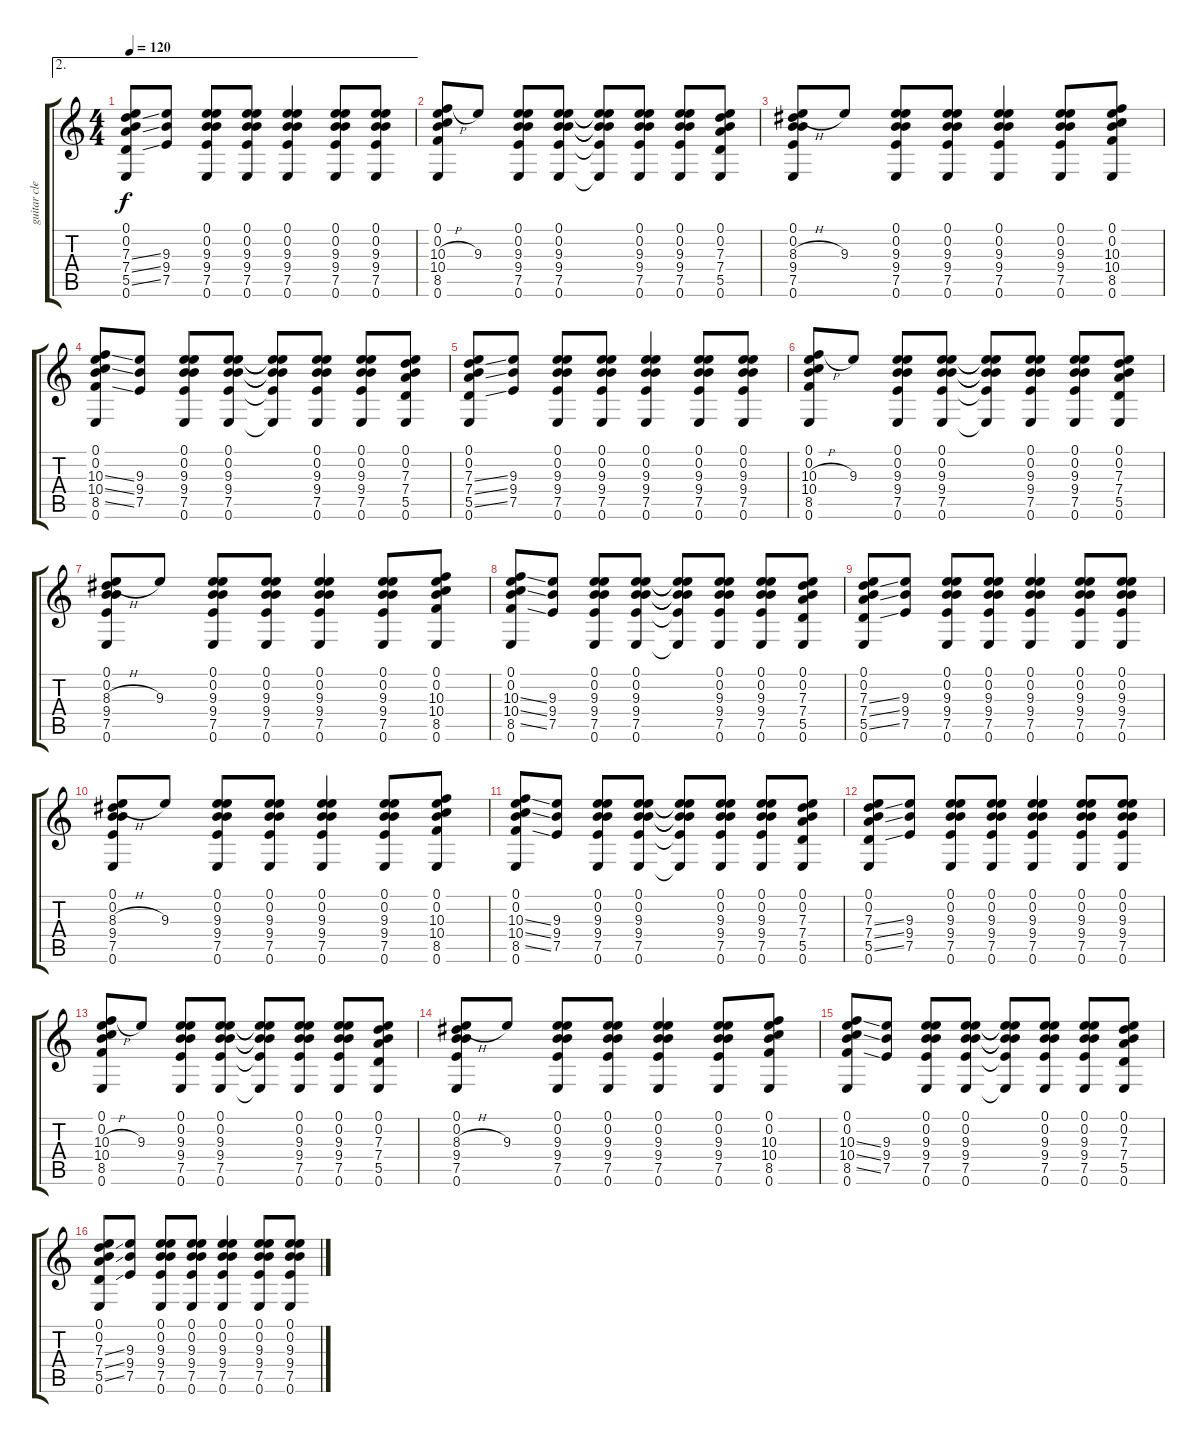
\track ("guitar clean" "guitar cle") {instrument electricguitarclean}
\staff {score tabs}
\tuning (E4 B3 G3 D3 A2 E2) {hide}
\ae 2
\ts (4 4)
\tempo 120
\clef g2
\ks c
(0.1 0.2 7.3{ss} 7.4{ss} 5.5{ss} 0.6).8{dy f} (9.3 9.4 7.5).8 (0.1 0.2 9.3 9.4 7.5 0.6).8 (0.1 0.2 9.3 9.4 7.5 0.6).8 (0.1 0.2 9.3 9.4 7.5 0.6).4 (0.1 0.2 9.3 9.4 7.5 0.6).8 (0.1 0.2 9.3 9.4 7.5 0.6).8 |
(0.1 0.2 10.3{h} 10.4 8.5 0.6).8 9.3.8 (0.1 0.2 9.3 9.4 7.5 0.6).8 (0.1 0.2 9.3 9.4 7.5 0.6).8 (0.1{t} 0.2{t} 9.3{t} 9.4{t} 7.5{t} 0.6{t}).8 (0.1 0.2 9.3 9.4 7.5 0.6).8 (0.1 0.2 9.3 9.4 7.5 0.6).8 (0.1 0.2 7.3 7.4 5.5 0.6).8 |
(0.1 0.2 8.3{h} 9.4 7.5 0.6).8 9.3.8 (0.1 0.2 9.3 9.4 7.5 0.6).8 (0.1 0.2 9.3 9.4 7.5 0.6).8 (0.1 0.2 9.3 9.4 7.5 0.6).4 (0.1 0.2 9.3 9.4 7.5 0.6).8 (0.1 0.2 10.3 10.4 8.5 0.6).8 |
(0.1 0.2 10.3{ss} 10.4{ss} 8.5{ss} 0.6).8 (9.3 9.4 7.5).8 (0.1 0.2 9.3 9.4 7.5 0.6).8 (0.1 0.2 9.3 9.4 7.5 0.6).8 (0.1{t} 0.2{t} 9.3{t} 9.4{t} 7.5{t} 0.6{t}).8 (0.1 0.2 9.3 9.4 7.5 0.6).8 (0.1 0.2 9.3 9.4 7.5 0.6).8 (0.1 0.2 7.3 7.4 5.5 0.6).8 |
(0.1 0.2 7.3{ss} 7.4{ss} 5.5{ss} 0.6).8 (9.3 9.4 7.5).8 (0.1 0.2 9.3 9.4 7.5 0.6).8 (0.1 0.2 9.3 9.4 7.5 0.6).8 (0.1 0.2 9.3 9.4 7.5 0.6).4 (0.1 0.2 9.3 9.4 7.5 0.6).8 (0.1 0.2 9.3 9.4 7.5 0.6).8 |
(0.1 0.2 10.3{h} 10.4 8.5 0.6).8 9.3.8 (0.1 0.2 9.3 9.4 7.5 0.6).8 (0.1 0.2 9.3 9.4 7.5 0.6).8 (0.1{t} 0.2{t} 9.3{t} 9.4{t} 7.5{t} 0.6{t}).8 (0.1 0.2 9.3 9.4 7.5 0.6).8 (0.1 0.2 9.3 9.4 7.5 0.6).8 (0.1 0.2 7.3 7.4 5.5 0.6).8 |
(0.1 0.2 8.3{h} 9.4 7.5 0.6).8 9.3.8 (0.1 0.2 9.3 9.4 7.5 0.6).8 (0.1 0.2 9.3 9.4 7.5 0.6).8 (0.1 0.2 9.3 9.4 7.5 0.6).4 (0.1 0.2 9.3 9.4 7.5 0.6).8 (0.1 0.2 10.3 10.4 8.5 0.6).8 |
(0.1 0.2 10.3{ss} 10.4{ss} 8.5{ss} 0.6).8 (9.3 9.4 7.5).8 (0.1 0.2 9.3 9.4 7.5 0.6).8 (0.1 0.2 9.3 9.4 7.5 0.6).8 (0.1{t} 0.2{t} 9.3{t} 9.4{t} 7.5{t} 0.6{t}).8 (0.1 0.2 9.3 9.4 7.5 0.6).8 (0.1 0.2 9.3 9.4 7.5 0.6).8 (0.1 0.2 7.3 7.4 5.5 0.6).8 |
(0.1 0.2 7.3{ss} 7.4{ss} 5.5{ss} 0.6).8 (9.3 9.4 7.5).8 (0.1 0.2 9.3 9.4 7.5 0.6).8 (0.1 0.2 9.3 9.4 7.5 0.6).8 (0.1 0.2 9.3 9.4 7.5 0.6).4 (0.1 0.2 9.3 9.4 7.5 0.6).8 (0.1 0.2 9.3 9.4 7.5 0.6).8 |
(0.1 0.2 8.3{h} 9.4 7.5 0.6).8 9.3.8 (0.1 0.2 9.3 9.4 7.5 0.6).8 (0.1 0.2 9.3 9.4 7.5 0.6).8 (0.1 0.2 9.3 9.4 7.5 0.6).4 (0.1 0.2 9.3 9.4 7.5 0.6).8 (0.1 0.2 10.3 10.4 8.5 0.6).8 |
(0.1 0.2 10.3{ss} 10.4{ss} 8.5{ss} 0.6).8 (9.3 9.4 7.5).8 (0.1 0.2 9.3 9.4 7.5 0.6).8 (0.1 0.2 9.3 9.4 7.5 0.6).8 (0.1{t} 0.2{t} 9.3{t} 9.4{t} 7.5{t} 0.6{t}).8 (0.1 0.2 9.3 9.4 7.5 0.6).8 (0.1 0.2 9.3 9.4 7.5 0.6).8 (0.1 0.2 7.3 7.4 5.5 0.6).8 |
(0.1 0.2 7.3{ss} 7.4{ss} 5.5{ss} 0.6).8 (9.3 9.4 7.5).8 (0.1 0.2 9.3 9.4 7.5 0.6).8 (0.1 0.2 9.3 9.4 7.5 0.6).8 (0.1 0.2 9.3 9.4 7.5 0.6).4 (0.1 0.2 9.3 9.4 7.5 0.6).8 (0.1 0.2 9.3 9.4 7.5 0.6).8 |
(0.1 0.2 10.3{h} 10.4 8.5 0.6).8 9.3.8 (0.1 0.2 9.3 9.4 7.5 0.6).8 (0.1 0.2 9.3 9.4 7.5 0.6).8 (0.1{t} 0.2{t} 9.3{t} 9.4{t} 7.5{t} 0.6{t}).8 (0.1 0.2 9.3 9.4 7.5 0.6).8 (0.1 0.2 9.3 9.4 7.5 0.6).8 (0.1 0.2 7.3 7.4 5.5 0.6).8 |
(0.1 0.2 8.3{h} 9.4 7.5 0.6).8 9.3.8 (0.1 0.2 9.3 9.4 7.5 0.6).8 (0.1 0.2 9.3 9.4 7.5 0.6).8 (0.1 0.2 9.3 9.4 7.5 0.6).4 (0.1 0.2 9.3 9.4 7.5 0.6).8 (0.1 0.2 10.3 10.4 8.5 0.6).8 |
(0.1 0.2 10.3{ss} 10.4{ss} 8.5{ss} 0.6).8 (9.3 9.4 7.5).8 (0.1 0.2 9.3 9.4 7.5 0.6).8 (0.1 0.2 9.3 9.4 7.5 0.6).8 (0.1{t} 0.2{t} 9.3{t} 9.4{t} 7.5{t} 0.6{t}).8 (0.1 0.2 9.3 9.4 7.5 0.6).8 (0.1 0.2 9.3 9.4 7.5 0.6).8 (0.1 0.2 7.3 7.4 5.5 0.6).8 |
(0.1 0.2 7.3{ss} 7.4{ss} 5.5{ss} 0.6).8 (9.3 9.4 7.5).8 (0.1 0.2 9.3 9.4 7.5 0.6).8 (0.1 0.2 9.3 9.4 7.5 0.6).8 (0.1 0.2 9.3 9.4 7.5 0.6).4 (0.1 0.2 9.3 9.4 7.5 0.6).8 (0.1 0.2 9.3 9.4 7.5 0.6).8
